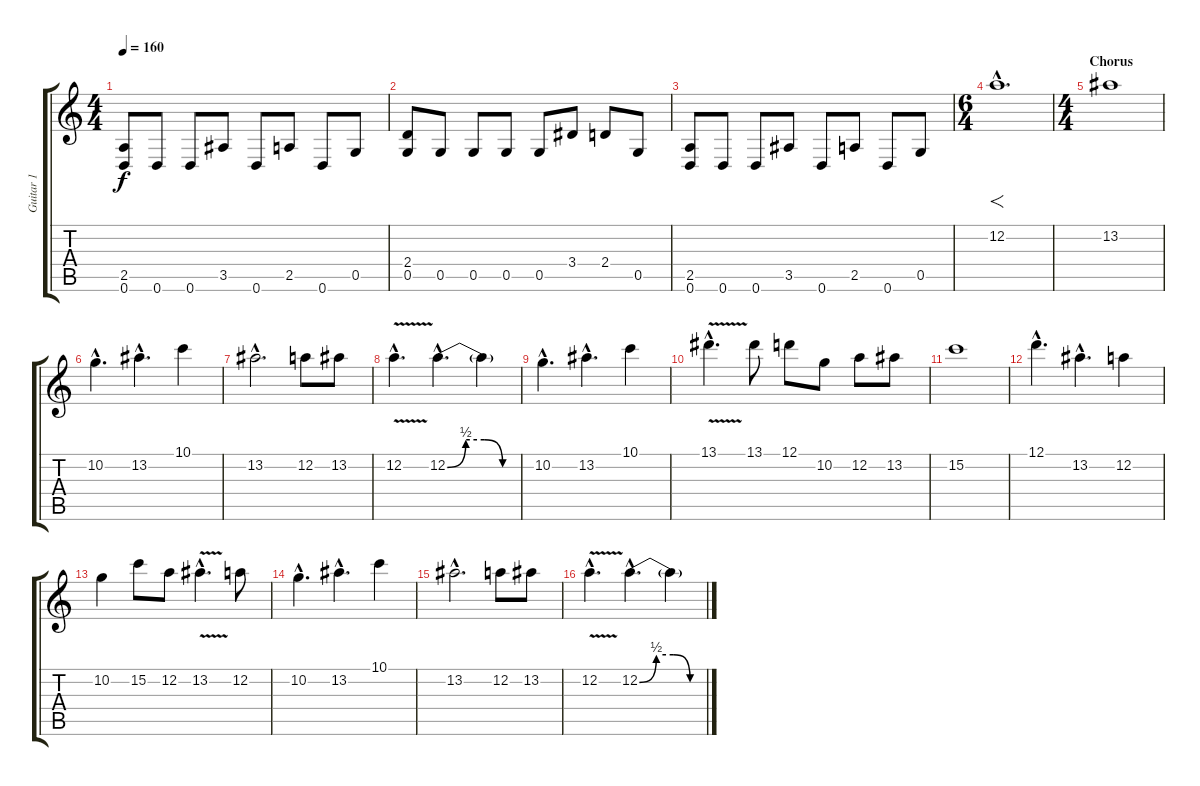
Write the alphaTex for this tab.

\track ("Guitar 1" "Guitar 1") {instrument distortionguitar}
\staff {score tabs}
\tuning (D4 A3 F3 C3 G2 D2) {hide}
\ts (4 4)
\tempo 160
\clef g2
\ks c
(2.5 0.6).8{dy f} 0.6.8 0.6.8 3.5.8 0.6.8 2.5.8 0.6.8 0.5.8 |
(2.4 0.5).8 0.5.8 0.5.8 0.5.8 0.5.8 3.4.8 2.4.8 0.5.8 |
(2.5 0.6).8 0.6.8 0.6.8 3.5.8 0.6.8 2.5.8 0.6.8 0.5.8 |
\ts (6 4)
12.2{hac}.1{f d} |
\ts (4 4)
\section ("" "Chorus")
13.2.1 |
10.2{hac}.4{d} 13.2{hac}.4{d} 10.1.4 |
13.2{hac}.2{d} 12.2.8 13.2.8 |
12.2{v hac}.4{d} 12.2{be (custom 0 0 15 2 30 2 45 0 60 0) hac}.4{d} 12.2{t}.4 |
10.2{hac}.4{d} 13.2{hac}.4{d} 10.1.4 |
13.1{v hac}.4{d} 13.1.8 12.1.8 10.2.8 12.2.8 13.2.8 |
15.2.1 |
12.1{hac}.4{d} 13.2{hac}.4{d} 12.2.4 |
10.2.4 15.2.8 12.2.8 13.2{v hac}.4{d} 12.2.8 |
10.2{hac}.4{d} 13.2{hac}.4{d} 10.1.4 |
13.2{hac}.2{d} 12.2.8 13.2.8 |
12.2{v hac}.4{d} 12.2{be (custom 0 0 15 2 30 2 45 0 60 0) hac}.4{d} 12.2{t}.4
